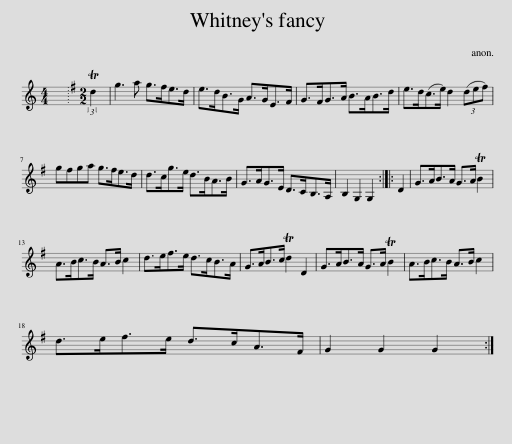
X:1
L:1/8
M:4/4
I:linebreak $
K:C
V:1 treble
V:1
 x8 |[K:G][M:2/2] (3:2:1Td2 x/24 | g3 a g>fe>d | e>dB>G A>GE>F | G>FG>A B>AB>d | %5
 e>d(c>e) d2 (3(def) |$ gfga g>fe>d | d>cg>e d>BA>B | G>AG>E D>CB,>A, | B,2 G,2 G,2 :: %10
 D2 | G>AB>A G>A TB2 |$ A>Bc>B A>B c2 | d>ef>e d>cB>A | G>AB>c Td2 D2 | %15
 G>AB>A G>A TB2 | A>Bc>B A>B c2 |$ d>ef>e d>cA>F | G2 G2 G2 :| %19
